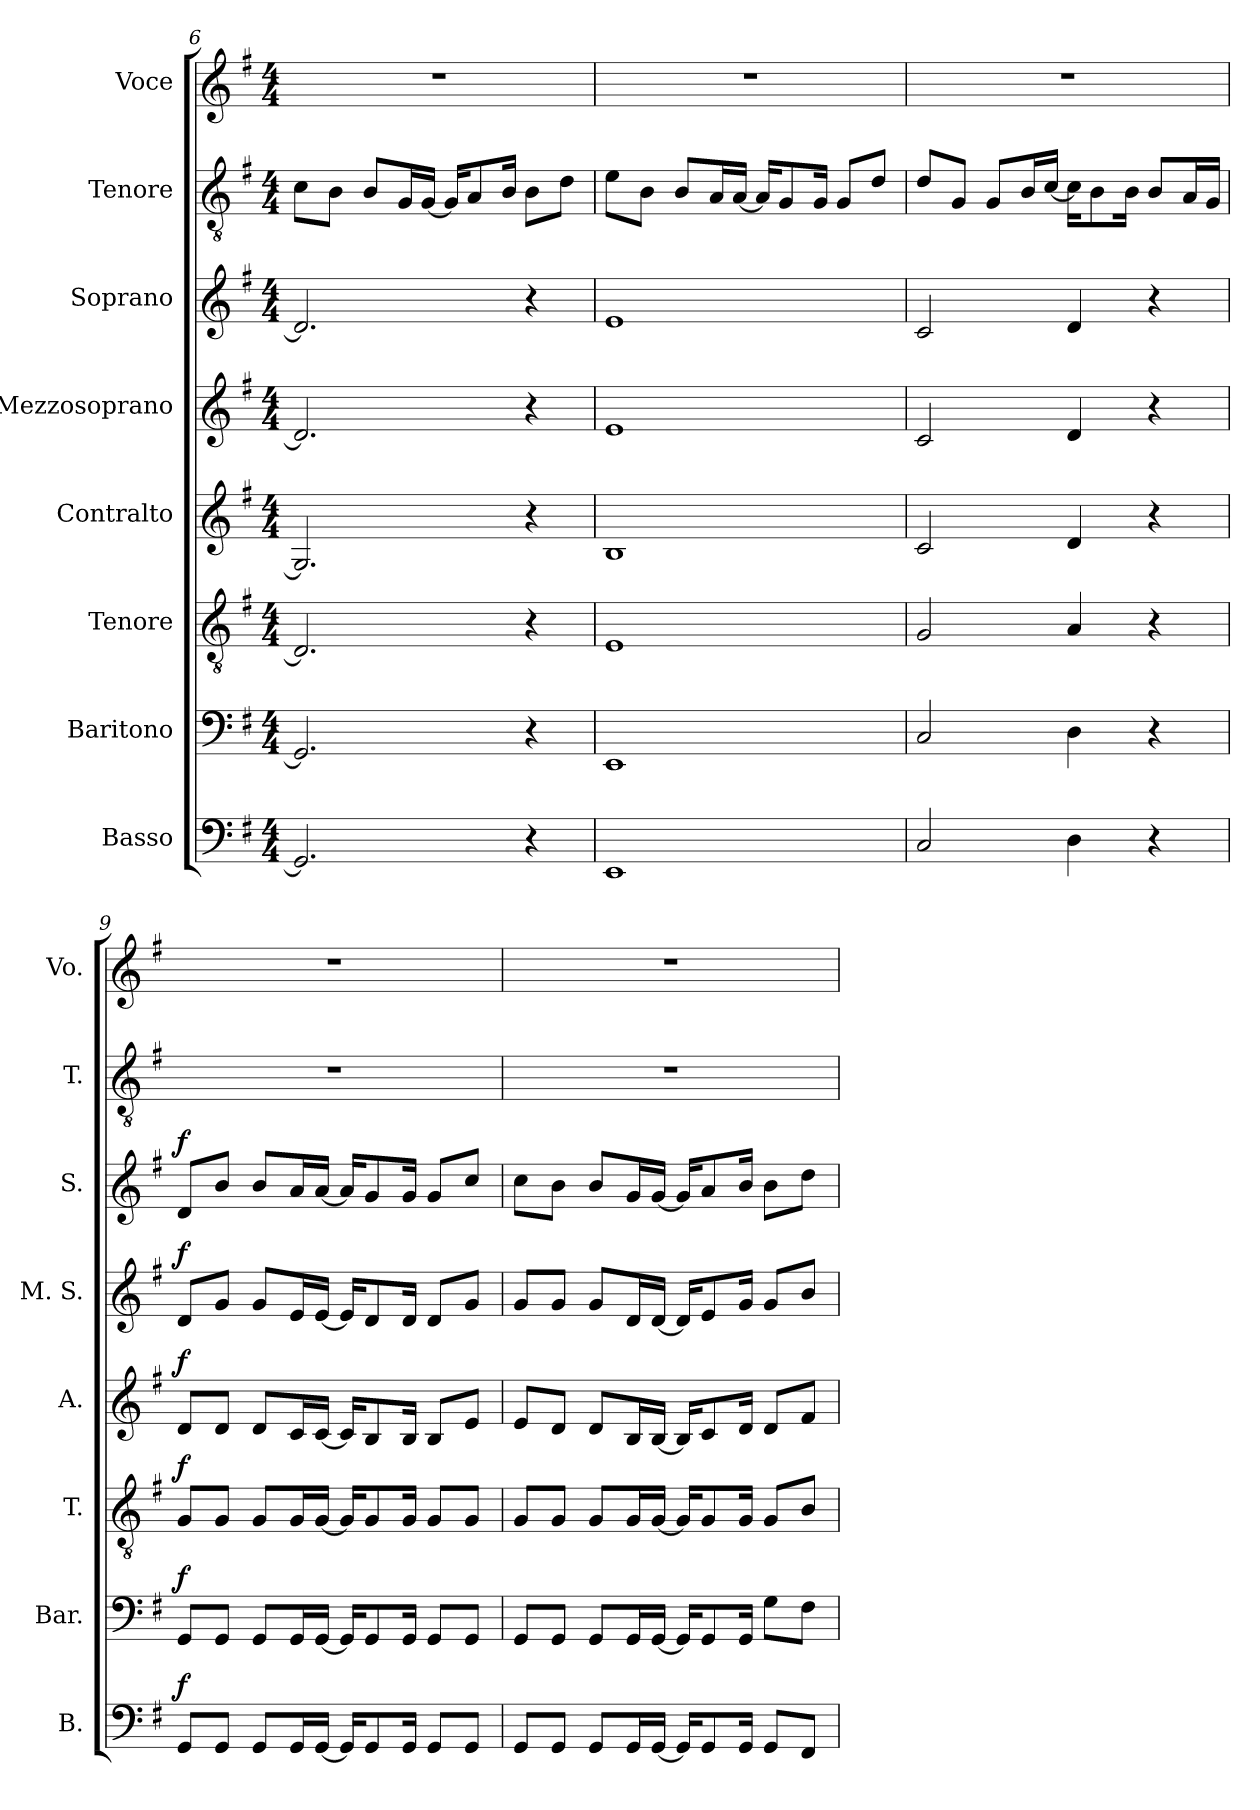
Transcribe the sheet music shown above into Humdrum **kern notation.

**kern	**dynam	**kern	**dynam	**kern	**dynam	**kern	**dynam	**kern	**dynam	**kern	**dynam	**kern	**kern
*part8	*part8	*part7	*part7	*part6	*part6	*part5	*part5	*part4	*part4	*part3	*part3	*part2	*part1
*staff8	*staff8	*staff7	*staff7	*staff6	*staff6	*staff5	*staff5	*staff4	*staff4	*staff3	*staff3	*staff2	*staff1
*I"Basso	*	*I"Baritono	*	*I"Tenore	*	*I"Contralto	*	*I"Mezzosoprano	*	*I"Soprano	*	*I"Tenore	*I"Voce
*I'B.	*	*I'Bar.	*	*I'T.	*	*I'A.	*	*I'M. S.	*	*I'S.	*	*I'T.	*I'Vo.
*clefF4	*	*clefF4	*	*clefGv2	*	*clefG2	*	*clefG2	*	*clefG2	*	*clefGv2	*clefG2
*k[f#]	*	*k[f#]	*	*k[f#]	*	*k[f#]	*	*k[f#]	*	*k[f#]	*	*k[f#]	*k[f#]
*M4/4	*	*M4/4	*	*M4/4	*	*M4/4	*	*M4/4	*	*M4/4	*	*M4/4	*M4/4
=6	=6	=6	=6	=6	=6	=6	=6	=6	=6	=6	=6	=6	=6
2.GG/]	.	2.GG/]	.	2.D/]	.	2.G/]	.	2.d/]	.	2.d/]	.	8c\L	1r
.	.	.	.	.	.	.	.	.	.	.	.	8B\J	.
.	.	.	.	.	.	.	.	.	.	.	.	8B/L	.
.	.	.	.	.	.	.	.	.	.	.	.	16G/L	.
.	.	.	.	.	.	.	.	.	.	.	.	[16G/JJ	.
.	.	.	.	.	.	.	.	.	.	.	.	16G/KL]	.
.	.	.	.	.	.	.	.	.	.	.	.	8A/	.
.	.	.	.	.	.	.	.	.	.	.	.	16B/Jk	.
4r	.	4r	.	4r	.	4r	.	4r	.	4r	.	8B\L	.
.	.	.	.	.	.	.	.	.	.	.	.	8d\J	.
!!LO:LB:g=z
=7	=7	=7	=7	=7	=7	=7	=7	=7	=7	=7	=7	=7	=7
1EE	.	1EE	.	1E	.	1B	.	1e	.	1e	.	8e\L	1r
.	.	.	.	.	.	.	.	.	.	.	.	8B\J	.
.	.	.	.	.	.	.	.	.	.	.	.	8B/L	.
.	.	.	.	.	.	.	.	.	.	.	.	16A/L	.
.	.	.	.	.	.	.	.	.	.	.	.	[16A/JJ	.
.	.	.	.	.	.	.	.	.	.	.	.	16A/KL]	.
.	.	.	.	.	.	.	.	.	.	.	.	8G/	.
.	.	.	.	.	.	.	.	.	.	.	.	16G/Jk	.
.	.	.	.	.	.	.	.	.	.	.	.	8G/L	.
.	.	.	.	.	.	.	.	.	.	.	.	8d/J	.
=8	=8	=8	=8	=8	=8	=8	=8	=8	=8	=8	=8	=8	=8
2C/	.	2C/	.	2G/	.	2c/	.	2c/	.	2c/	.	8d/L	1r
.	.	.	.	.	.	.	.	.	.	.	.	8G/J	.
.	.	.	.	.	.	.	.	.	.	.	.	8G/L	.
.	.	.	.	.	.	.	.	.	.	.	.	16B/L	.
.	.	.	.	.	.	.	.	.	.	.	.	[16c/JJ	.
4D\	.	4D\	.	4A/	.	4d/	.	4d/	.	4d/	.	16c\KL]	.
.	.	.	.	.	.	.	.	.	.	.	.	8B\	.
.	.	.	.	.	.	.	.	.	.	.	.	16B\Jk	.
4r	.	4r	.	4r	.	4r	.	4r	.	4r	.	8B/L	.
.	.	.	.	.	.	.	.	.	.	.	.	16A/L	.
.	.	.	.	.	.	.	.	.	.	.	.	16G/JJ	.
=9	=9	=9	=9	=9	=9	=9	=9	=9	=9	=9	=9	=9	=9
!	!LO:DY:a	!	!LO:DY:a	!	!LO:DY:a	!	!LO:DY:a	!	!LO:DY:a	!	!LO:DY:a	!	!
8GG/L	f	8GG/L	f	8G/L	f	8d/L	f	8d/L	f	8d/L	f	1r	1r
8GG/J	.	8GG/J	.	8G/J	.	8d/J	.	8g/J	.	8b/J	.	.	.
8GG/L	.	8GG/L	.	8G/L	.	8d/L	.	8g/L	.	8b/L	.	.	.
16GG/L	.	16GG/L	.	16G/L	.	16c/L	.	16e/L	.	16a/L	.	.	.
[16GG/JJ	.	[16GG/JJ	.	[16G/JJ	.	[16c/JJ	.	[16e/JJ	.	[16a/JJ	.	.	.
16GG/KL]	.	16GG/KL]	.	16G/KL]	.	16c/KL]	.	16e/KL]	.	16a/KL]	.	.	.
8GG/	.	8GG/	.	8G/	.	8B/	.	8d/	.	8g/	.	.	.
16GG/Jk	.	16GG/Jk	.	16G/Jk	.	16B/Jk	.	16d/Jk	.	16g/Jk	.	.	.
8GG/L	.	8GG/L	.	8G/L	.	8B/L	.	8d/L	.	8g/L	.	.	.
8GG/J	.	8GG/J	.	8G/J	.	8e/J	.	8g/J	.	8cc/J	.	.	.
=10	=10	=10	=10	=10	=10	=10	=10	=10	=10	=10	=10	=10	=10
8GG/L	.	8GG/L	.	8G/L	.	8e/L	.	8g/L	.	8cc\L	.	1r	1r
8GG/J	.	8GG/J	.	8G/J	.	8d/J	.	8g/J	.	8b\J	.	.	.
8GG/L	.	8GG/L	.	8G/L	.	8d/L	.	8g/L	.	8b/L	.	.	.
16GG/L	.	16GG/L	.	16G/L	.	16B/L	.	16d/L	.	16g/L	.	.	.
[16GG/JJ	.	[16GG/JJ	.	[16G/JJ	.	[16B/JJ	.	[16d/JJ	.	[16g/JJ	.	.	.
16GG/KL]	.	16GG/KL]	.	16G/KL]	.	16B/KL]	.	16d/KL]	.	16g/KL]	.	.	.
8GG/	.	8GG/	.	8G/	.	8c/	.	8e/	.	8a/	.	.	.
16GG/Jk	.	16GG/Jk	.	16G/Jk	.	16d/Jk	.	16g/Jk	.	16b/Jk	.	.	.
8GG/L	.	8G\L	.	8G/L	.	8d/L	.	8g/L	.	8b\L	.	.	.
8FF#/J	.	8F#\J	.	8B/J	.	8f#/J	.	8b/J	.	8dd\J	.	.	.
=	=	=	=	=	=	=	=	=	=	=	=	=	=
*-	*-	*-	*-	*-	*-	*-	*-	*-	*-	*-	*-	*-	*-
